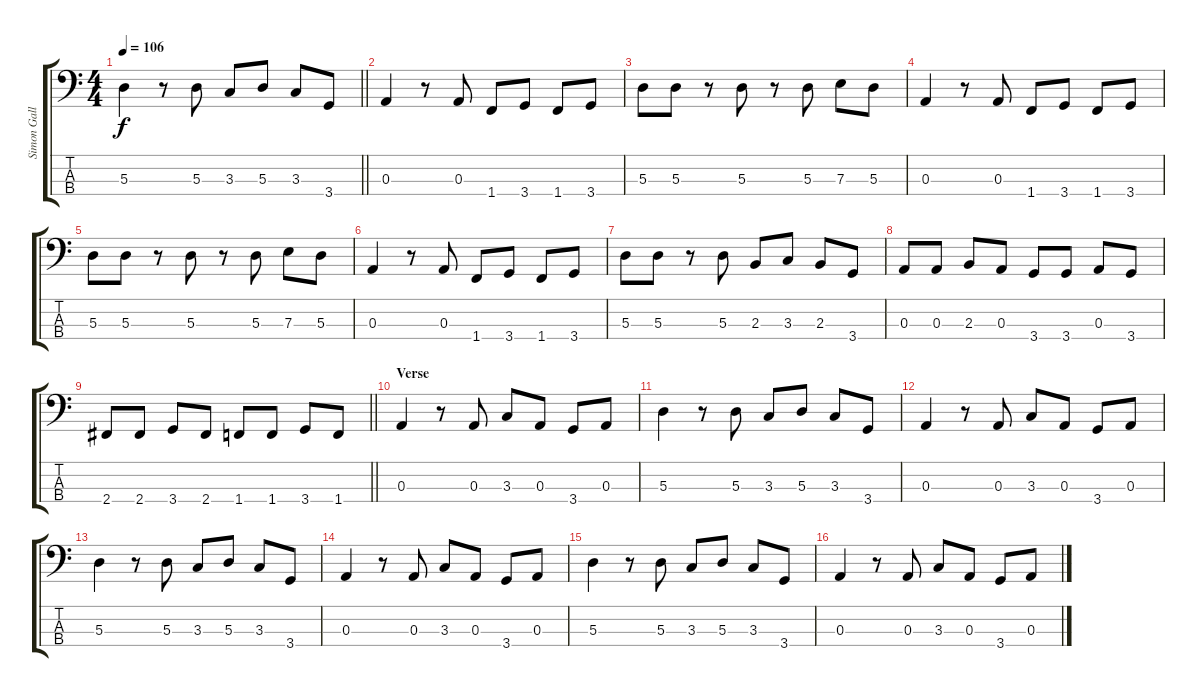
\track ("Simon Gallup" "Simon Gall") {instrument electricbasspick}
\staff {score tabs}
\tuning (G2 D2 A1 E1) {hide}
\ts (4 4)
\tempo 106
\clef f4
\barLineRight lightlight
\ks c
5.3.4{dy f} r.8 5.3.8 3.3.8 5.3.8 3.3.8 3.4.8 |
0.3.4 r.8 0.3.8 1.4.8 3.4.8 1.4.8 3.4.8 |
5.3.8 5.3.8 r.8 5.3.8 r.8 5.3.8 7.3.8 5.3.8 |
0.3.4 r.8 0.3.8 1.4.8 3.4.8 1.4.8 3.4.8 |
5.3.8 5.3.8 r.8 5.3.8 r.8 5.3.8 7.3.8 5.3.8 |
0.3.4 r.8 0.3.8 1.4.8 3.4.8 1.4.8 3.4.8 |
5.3.8 5.3.8 r.8 5.3.8 2.3.8 3.3.8 2.3.8 3.4.8 |
0.3.8 0.3.8 2.3.8 0.3.8 3.4.8 3.4.8 0.3.8 3.4.8 |
\barLineRight lightlight
2.4.8 2.4.8 3.4.8 2.4.8 1.4.8 1.4.8 3.4.8 1.4.8 |
\section ("" "Verse")
0.3.4 r.8 0.3.8 3.3.8 0.3.8 3.4.8 0.3.8 |
5.3.4 r.8 5.3.8 3.3.8 5.3.8 3.3.8 3.4.8 |
0.3.4 r.8 0.3.8 3.3.8 0.3.8 3.4.8 0.3.8 |
5.3.4 r.8 5.3.8 3.3.8 5.3.8 3.3.8 3.4.8 |
0.3.4 r.8 0.3.8 3.3.8 0.3.8 3.4.8 0.3.8 |
5.3.4 r.8 5.3.8 3.3.8 5.3.8 3.3.8 3.4.8 |
0.3.4 r.8 0.3.8 3.3.8 0.3.8 3.4.8 0.3.8
